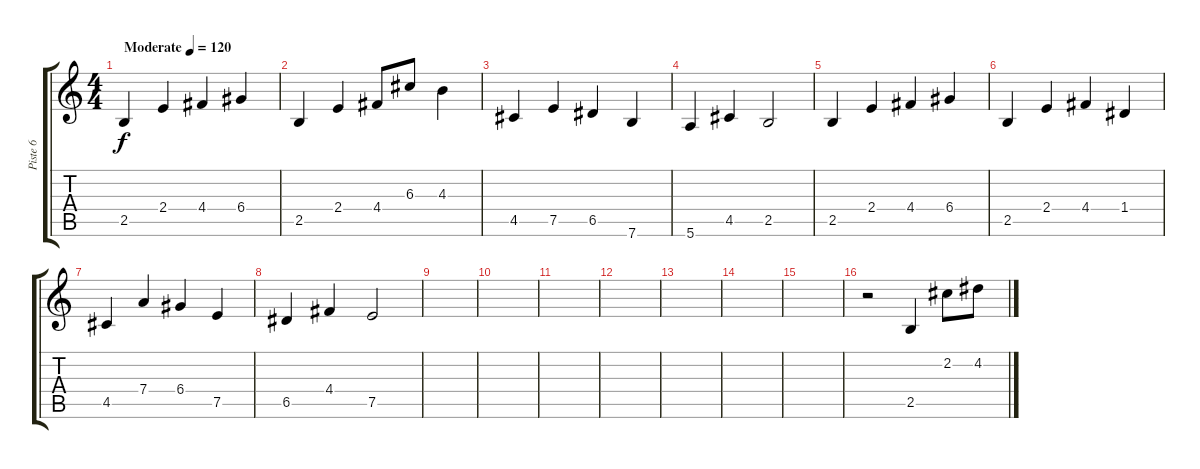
\track ("Piste 6" "Piste 6") {instrument acousticguitarnylon}
\staff {score tabs}
\tuning (E4 B3 G3 D3 A2 E2) {hide}
\ts (4 4)
\tempo (120 "Moderate")
\clef g2
\ks c
2.5.4{dy f instrument acousticguitarnylon} 2.4.4 4.4.4 6.4.4 |
2.5.4 2.4.4 4.4.8 6.3.8 4.3.4 |
4.5.4 7.5.4 6.5.4 7.6.4 |
5.6.4 4.5.4 2.5.2 |
2.5.4 2.4.4 4.4.4 6.4.4 |
2.5.4 2.4.4 4.4.4 1.4.4 |
4.5.4 7.4.4 6.4.4 7.5.4 |
6.5.4 4.4.4 7.5.2 |
|
|
|
|
|
|
|
r.2 2.5.4 2.2.8 4.2.8
